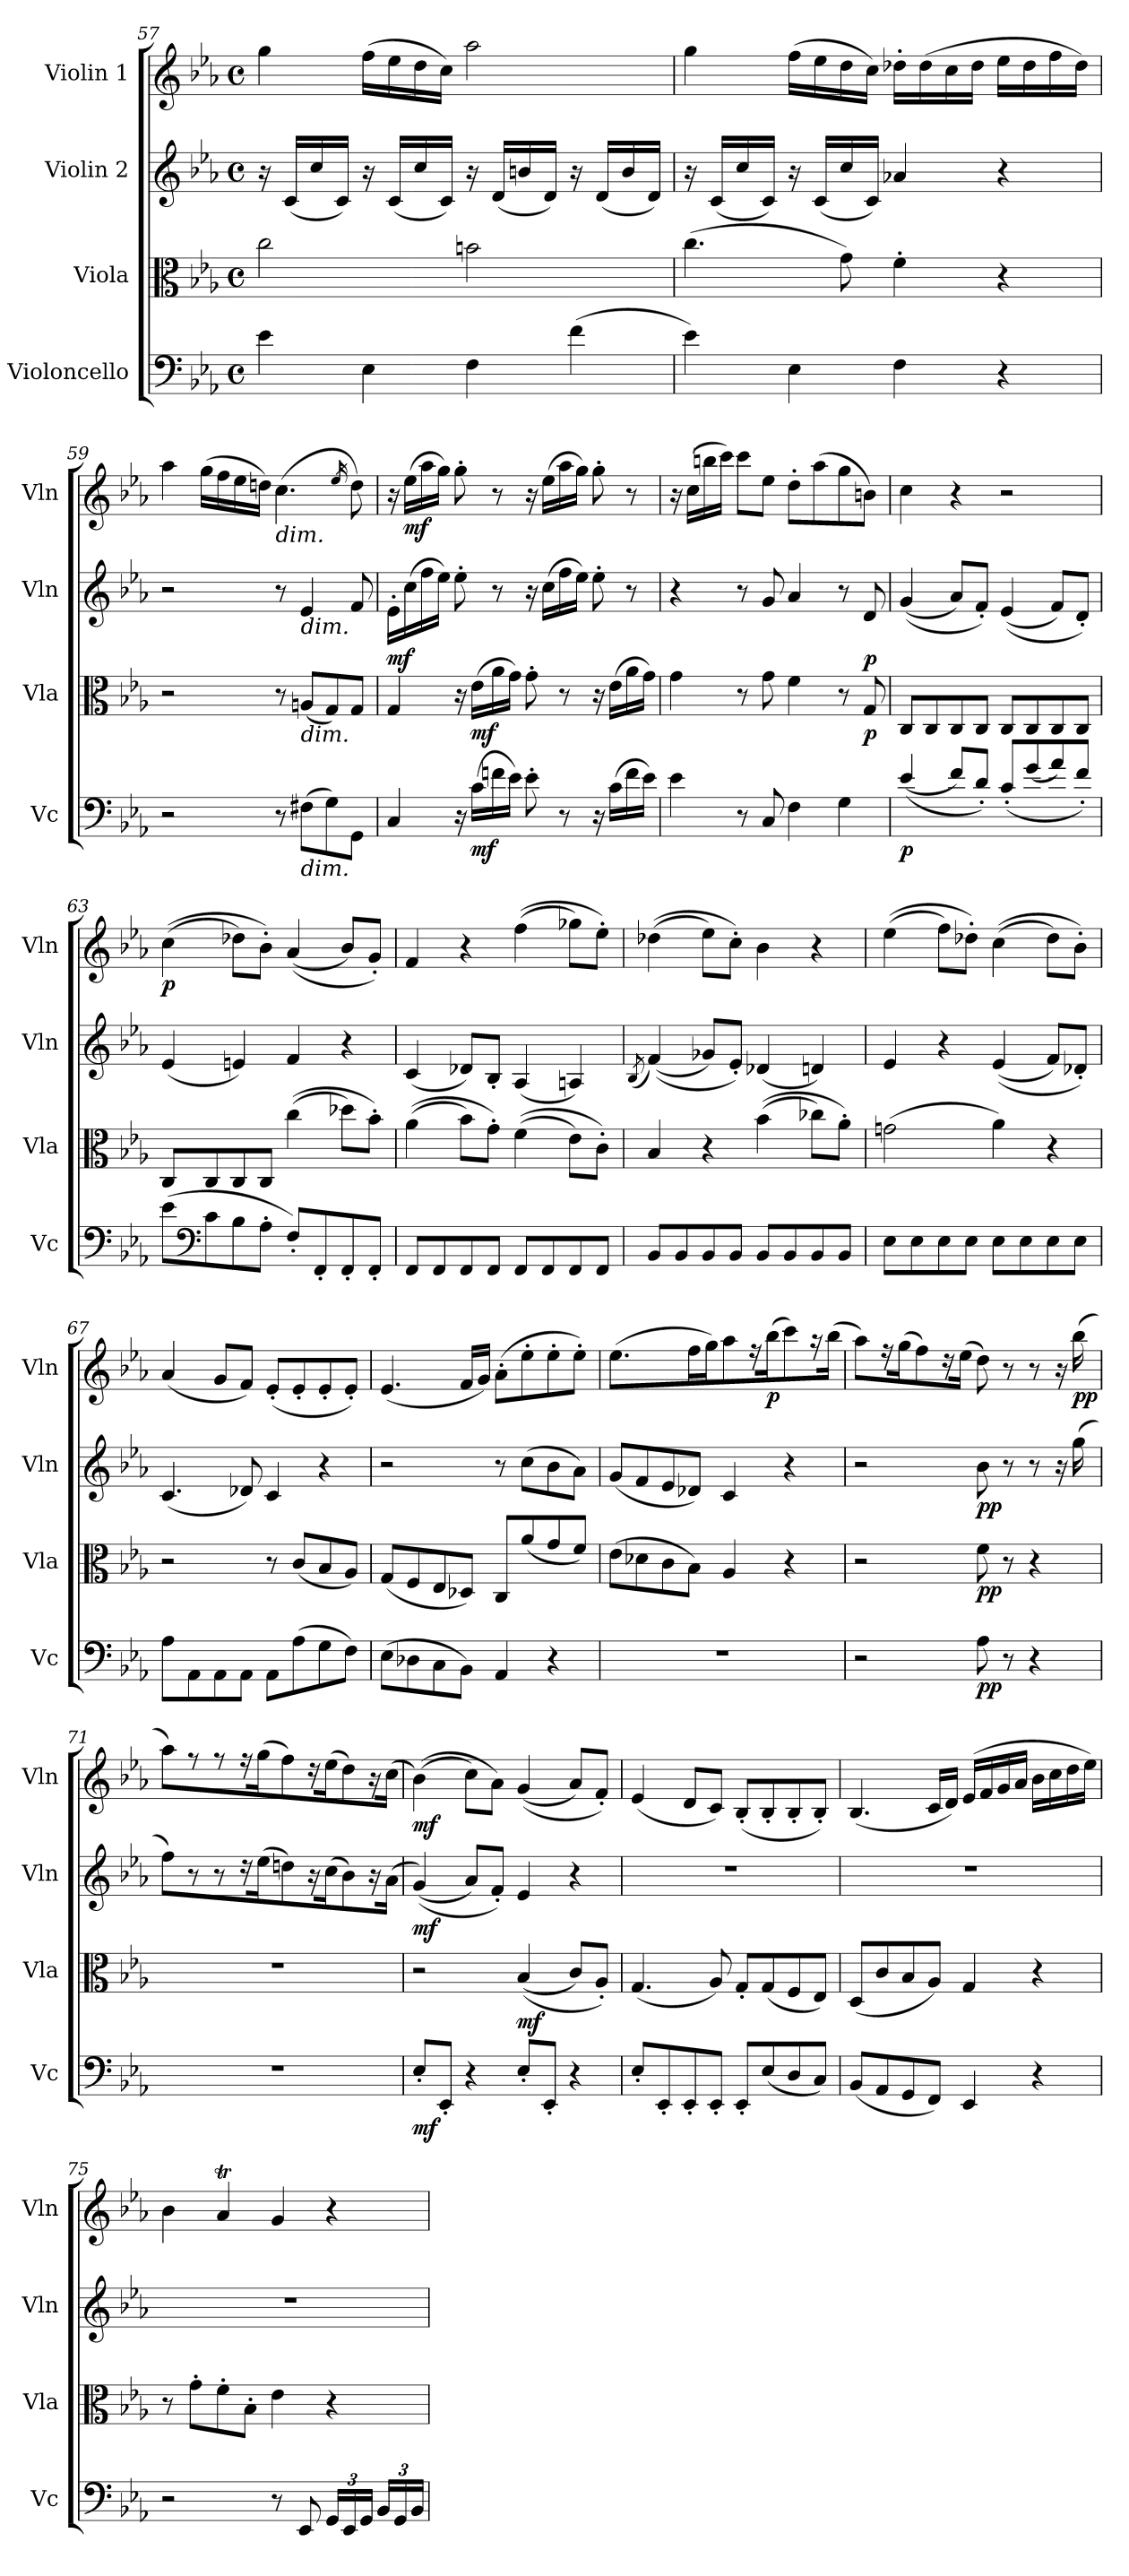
**kern	**dynam	**kern	**dynam	**kern	**dynam	**kern	**dynam
*part4	*part4	*part3	*part3	*part2	*part2	*part1	*part1
*staff4	*staff4	*staff3	*staff3	*staff2	*staff2	*staff1	*staff1
*I"Violoncello	*	*I"Viola	*	*I"Violin 2	*	*I"Violin 1	*
*I'Vc	*	*I'Vla	*	*I'Vln	*	*I'Vln	*
!!LO:PB:g=z
*clefF4	*	*clefC3	*	*clefG2	*	*clefG2	*
*k[b-e-a-]	*	*k[b-e-a-]	*	*k[b-e-a-]	*	*k[b-e-a-]	*
*M4/4	*	*M4/4	*	*M4/4	*	*M4/4	*
*met(c)	*	*met(c)	*	*met(c)	*	*met(c)	*
=57	=57	=57	=57	=57	=57	=57	=57
4e-\	.	2cc\	.	16r	.	4gg\	.
.	.	.	.	(16c/LL	.	.	.
.	.	.	.	16cc/	.	.	.
.	.	.	.	16c/JJ)	.	.	.
4E-\	.	.	.	16r	.	(16ff\LL	.
.	.	.	.	(16c/LL	.	16ee-\	.
.	.	.	.	16cc/	.	16dd\	.
.	.	.	.	16c/JJ)	.	16cc\JJ)	.
4F\	.	2bn\	.	16r	.	2aa-\	.
.	.	.	.	(16d/LL	.	.	.
.	.	.	.	16bn/	.	.	.
.	.	.	.	16d/JJ)	.	.	.
(4f\	.	.	.	16r	.	.	.
.	.	.	.	(16d/LL	.	.	.
.	.	.	.	16b/	.	.	.
.	.	.	.	16d/JJ)	.	.	.
=58	=58	=58	=58	=58	=58	=58	=58
4e-\)	.	(4.cc\	.	16r	.	4gg\	.
.	.	.	.	(16c/LL	.	.	.
.	.	.	.	16cc/	.	.	.
.	.	.	.	16c/JJ)	.	.	.
4E-\	.	.	.	16r	.	(16ff\LL	.
.	.	.	.	(16c/LL	.	16ee-\	.
.	.	8g\)	.	16cc/	.	16dd\	.
.	.	.	.	16c/JJ)	.	16cc\JJ)	.
4F\	.	4f'\	.	4a-X/	.	16dd-X'\LL	.
.	.	.	.	.	.	(16dd-\	.
.	.	.	.	.	.	16cc\	.
.	.	.	.	.	.	16dd-\JJ	.
4r	.	4r	.	4r	.	16ee-\LL	.
.	.	.	.	.	.	16dd-\	.
.	.	.	.	.	.	16ff\	.
.	.	.	.	.	.	16dd-\JJ)	.
=59	=59	=59	=59	=59	=59	=59	=59
2r	.	2r	.	2r	.	4aa-\	.
.	.	.	.	.	.	(16gg\LL	.
.	.	.	.	.	.	16ff\	.
.	.	.	.	.	.	16ee-\	.
.	.	.	.	.	.	16ddn\JJ)	.
!	!	!	!	!	!	!LO:TX:b:i:t=dim.	!
8r	.	8r	.	8r	.	(4.cc\	.
!	!	!	!	!LO:TX:b:i:t=dim.	!	!	!
!	!	!LO:TX:b:i:t=dim.	!	!	!	!	!
!LO:TX:b:i:t=dim.	!	!	!	!	!	!	!
(>8F#X\L	.	(8An/L	.	4e-/	.	.	.
8G\)	.	8G/)	.	.	.	.	.
.	.	.	.	.	.	16qee-/	.
8GG\J	.	8G/J	.	8f/	.	8dd\)	.
!!LO:LB:g=z
=60	=60	=60	=60	=60	=60	=60	=60
!	!	!	!	!	!LO:DY:b	!	!
4C/	.	4G/	.	16e-'\LL	mf	16r	.
!	!	!	!	!	!	!	!LO:DY:b
.	.	.	.	(16cc\	.	(16ee-\LL	mf
.	.	.	.	16ff\	.	16aa-\	.
.	.	.	.	16ee-\JJ)	.	16gg\JJ)	.
16r	.	16r	.	8ee-'\	.	8gg'\	.
!	!LO:DY:b	!	!LO:DY:b	!	!	!	!
(16c\LL	mf	(16e-\LL	mf	.	.	.	.
16fn\	.	16a-\	.	8r	.	8r	.
16e-\JJ)	.	16g\JJ)	.	.	.	.	.
8e-'\	.	8g'\	.	16r	.	16r	.
.	.	.	.	(16cc\LL	.	(16ee-\LL	.
8r	.	8r	.	16ff\	.	16aa-\	.
.	.	.	.	16ee-\JJ)	.	16gg\JJ)	.
16r	.	16r	.	8ee-'\	.	8gg'\	.
(16c\LL	.	(16e-\LL	.	.	.	.	.
16f\	.	16a-\	.	8r	.	8r	.
16e-\JJ)	.	16g\JJ)	.	.	.	.	.
=61	=61	=61	=61	=61	=61	=61	=61
4e-\	.	4g\	.	4r	.	16r	.
.	.	.	.	.	.	(16cc\LL	.
.	.	.	.	.	.	16bbn\	.
.	.	.	.	.	.	16ccc\JJ)	.
8r	.	8r	.	8r	.	8ccc\L	.
8C/	.	8g\	.	8g/	.	8ee-\J	.
4F\	.	4f\	.	4a-/	.	8dd'\L	.
.	.	.	.	.	.	(8aa-\	.
4G\	.	8r	.	8r	.	8gg\	.
!	!	!	!LO:DY:b	!	!LO:DY:b	!	!
.	.	8G/	p	8d/	p	8bn\J)	.
=62	=62	=62	=62	=62	=62	=62	=62
!	!LO:DY:b	!	!	!	!	!	!
((4e-/	p	8C/L	.	((4g/	.	4cc\	.
.	.	8C/	.	.	.	.	.
8f/L)	.	8C/	.	8a-/L)	.	4r	.
8d'/J)	.	8C/J	.	8f'/J)	.	.	.
(8c'/L	.	8C/L	.	((4e-/	.	2r	.
(8g/	.	8C/	.	.	.	.	.
8a-/)	.	8C/	.	8f/L)	.	.	.
8f'/J)	.	8C/J	.	8d'/J)	.	.	.
!!LO:LB:g=z
=63	=63	=63	=63	=63	=63	=63	=63
!	!	!	!	!	!	!	!LO:DY:b
(8e-\L	.	8C/L	.	(4e-/	.	((4cc\	p
*clefF4	*	*	*	*	*	*	*
8c\	.	8C/	.	.	.	.	.
8B-\	.	8C/	.	4en/)	.	8dd-X\L)	.
8A-'\J	.	8C/J	.	.	.	8b-'\J)	.
8F'/L)	.	((4cc\	.	4f/	.	((4a-/	.
8FF'/	.	.	.	.	.	.	.
8FF'/	.	8dd-X\L)	.	4r	.	8b-/L)	.
8FF'/J	.	8b-'\J)	.	.	.	8g'/J)	.
=64	=64	=64	=64	=64	=64	=64	=64
8FF/L	.	((4a-\	.	(4c/	.	4f/	.
8FF/	.	.	.	.	.	.	.
8FF/	.	8b-\L)	.	8d-X/L)	.	4r	.
8FF/J	.	8g'\J)	.	8B-'/J	.	.	.
8FF/L	.	((4f\	.	(4A-/	.	((4ff\	.
8FF/	.	.	.	.	.	.	.
8FF/	.	8e-\L)	.	4An/)	.	8gg-X\L)	.
8FF/J	.	8c'\J)	.	.	.	8ee-'\J)	.
=65	=65	=65	=65	=65	=65	=65	=65
.	.	.	.	(8qB-/	.	.	.
8BB-/L	.	4B-/	.	((4f/)	.	((4dd-X\	.
8BB-/	.	.	.	.	.	.	.
8BB-/	.	4r	.	8g-X/L)	.	8ee-\L)	.
8BB-/J	.	.	.	8e-'/J)	.	8cc'\J)	.
8BB-/L	.	((4b-\	.	(4d-X/	.	4b-\	.
8BB-/	.	.	.	.	.	.	.
8BB-/	.	8cc-X\L)	.	4dn/)	.	4r	.
8BB-/J	.	8a-'\J)	.	.	.	.	.
=66	=66	=66	=66	=66	=66	=66	=66
!	!LO:DY:b	!	!	!	!	!	!
!	!LO:DY:n=1:b	!	!LO:DY:b	!	!	!	!
!	!	!	!LO:DY:n=1:b	!	!	!	!LO:DY:b
!	!	!	!	!	!	!	!LO:DY:n=1:b
8E-\L	other-dynamics f	(2gn\	other-dynamics f	4e-/	.	((4ee-\	other-dynamics f
8E-\	.	.	.	.	.	.	.
8E-\	.	.	.	4r	.	8ff\L)	.
8E-\J	.	.	.	.	.	8dd-X'\J)	.
!	!	!	!	!	!LO:DY:b	!	!
!	!	!	!	!	!LO:DY:n=1:b	!	!
8E-\L	.	4a-\)	.	((4e-/	other-dynamics f	((4cc\	.
8E-\	.	.	.	.	.	.	.
8E-\	.	4r	.	8f/L)	.	8dd-\L)	.
8E-\J	.	.	.	8d-X'/J)	.	8b-'\J)	.
!!LO:LB:g=z
=67	=67	=67	=67	=67	=67	=67	=67
8A-\L	.	2r	.	(4.c/	.	(4a-/	.
8AA-\	.	.	.	.	.	.	.
8AA-\	.	.	.	.	.	8g/L	.
8AA-\J	.	.	.	8d-X/)	.	8f/J)	.
8AA-\L	.	8r	.	4c/	.	(8e-'/L	.
(8A-\	.	(8c/L	.	.	.	8e-'/	.
8G\	.	8B-/	.	4r	.	8e-'/	.
8F\J)	.	8A-/J)	.	.	.	8e-'/J)	.
=68	=68	=68	=68	=68	=68	=68	=68
(>8E-\L	.	(8G/L	.	2r	.	(4.e-/	.
8D-X\	.	8F/	.	.	.	.	.
8C\	.	8E-/	.	.	.	.	.
8BB-\J)	.	8D-X/J)	.	.	.	16f/LL	.
.	.	.	.	.	.	16g/JJ)	.
4AA-/	.	8C/L	.	8r	.	(8a-'\L	.
.	.	(8a-/	.	(8cc\L	.	8ee-'\	.
4r	.	8g/	.	8b-\	.	8ee-'\	.
.	.	8f/J)	.	8a-\J)	.	8ee-'\J)	.
=69	=69	=69	=69	=69	=69	=69	=69
1r	.	(8e-\L	.	(8g/L	.	(4.ee-\	.
.	.	8d-X\	.	8f/	.	.	.
.	.	8c\	.	8e-/	.	.	.
.	.	8B-\J)	.	8d-X/J)	.	16ff\LL	.
.	.	.	.	.	.	16gg\JJ)	.
.	.	4A-/	.	4c/	.	8aa-\L	.
.	.	.	.	.	.	16r	.
!	!	!	!	!	!	!	!LO:DY:b
.	.	.	.	.	.	(16bb-\JJ	p
.	.	4r	.	4r	.	8ccc\L)	.
.	.	.	.	.	.	16r	.
.	.	.	.	.	.	(16bb-\JJ	.
=70	=70	=70	=70	=70	=70	=70	=70
2r	.	2r	.	2r	.	8aa-\L)	.
.	.	.	.	.	.	16r	.
.	.	.	.	.	.	(16gg\JJ	.
.	.	.	.	.	.	8ff\L)	.
.	.	.	.	.	.	16r	.
.	.	.	.	.	.	(16ee-\JJ	.
!	!LO:DY:b	!	!LO:DY:b	!	!LO:DY:b	!	!
8A-\	pp	8f\	pp	8b-\	pp	8dd\)	.
8r	.	8r	.	8r	.	8r	.
4r	.	4r	.	8r	.	8r	.
.	.	.	.	16r	.	16r	.
!	!	!	!	!	!	!	!LO:DY:b
.	.	.	.	(16gg\	.	(16bb-\	pp
!!LO:LB:g=z
=71	=71	=71	=71	=71	=71	=71	=71
1r	.	1r	.	8ff\)	.	8aa-\)	.
.	.	.	.	8r	.	8r	.
.	.	.	.	8r	.	8r	.
.	.	.	.	16r	.	16r	.
.	.	.	.	(16ee-\	.	(16gg\	.
.	.	.	.	8ddn\L)	.	8ff\L)	.
.	.	.	.	16r	.	16r	.
.	.	.	.	(16cc\JJ	.	(16ee-\JJ	.
.	.	.	.	8b-/L)	.	8dd\L)	.
.	.	.	.	16r	.	16r	.
.	.	.	.	(16a-/JJ	.	(16cc\JJ	.
=72	=72	=72	=72	=72	=72	=72	=72
!	!LO:DY:b	!	!	!	!LO:DY:b	!	!LO:DY:b
8E-'/L	mf	2r	.	((4g/)	mf	((4b-\)	mf
8EE-'/J	.	.	.	.	.	.	.
4r	.	.	.	8a-/L)	.	8cc\L)	.
.	.	.	.	8f'/J)	.	8a-\J)	.
!	!	!	!LO:DY:b	!	!	!	!
8E-'/L	.	((4B-/	mf	4e-/	.	((4g/	.
8EE-'/J	.	.	.	.	.	.	.
4r	.	8c/L)	.	4r	.	8a-/L)	.
.	.	8A-'/J)	.	.	.	8f'/J)	.
=73	=73	=73	=73	=73	=73	=73	=73
8E-'/L	.	(4.G/	.	1r	.	(4e-/	.
8EE-'/	.	.	.	.	.	.	.
8EE-'/	.	.	.	.	.	8d/L	.
8EE-'/J	.	8A-/)	.	.	.	8c/J)	.
8EE-'/L	.	8G'/L	.	.	.	(8B-'/L	.
(8E-/	.	(8G/	.	.	.	8B-'/	.
8D/	.	8F/	.	.	.	8B-'/	.
8C/J)	.	8E-/J)	.	.	.	8B-'/J)	.
=74	=74	=74	=74	=74	=74	=74	=74
(8BB-/L	.	(8D/L	.	1r	.	(4.B-/	.
8AA-/	.	8c/	.	.	.	.	.
8GG/	.	8B-/	.	.	.	.	.
8FF/J)	.	8A-/J)	.	.	.	16c/LL	.
.	.	.	.	.	.	16d/JJ)	.
4EE-/	.	4G/	.	.	.	(16e-/LL	.
.	.	.	.	.	.	16f/	.
.	.	.	.	.	.	16g/	.
.	.	.	.	.	.	16a-/JJ	.
4r	.	4r	.	.	.	16b-\LL	.
.	.	.	.	.	.	16cc\	.
.	.	.	.	.	.	16dd\	.
.	.	.	.	.	.	16ee-\JJ)	.
!!LO:PB:g=z
=75	=75	=75	=75	=75	=75	=75	=75
2r	.	8r	.	1r	.	4b-\	.
.	.	8g'\L	.	.	.	.	.
.	.	8f'\	.	.	.	4a-T/	.
.	.	8B-'\J	.	.	.	.	.
8r	.	4e-\	.	.	.	4g/	.
8EE-/	.	.	.	.	.	.	.
*Xbrackettup	*	*	*	*	*	*	*
24GG/LL	.	4r	.	.	.	4r	.
24EE-/	.	.	.	.	.	.	.
24GG/JJ	.	.	.	.	.	.	.
24BB-/LL	.	.	.	.	.	.	.
24GG/	.	.	.	.	.	.	.
24BB-/JJ	.	.	.	.	.	.	.
=	=	=	=	=	=	=	=
*-	*-	*-	*-	*-	*-	*-	*-
